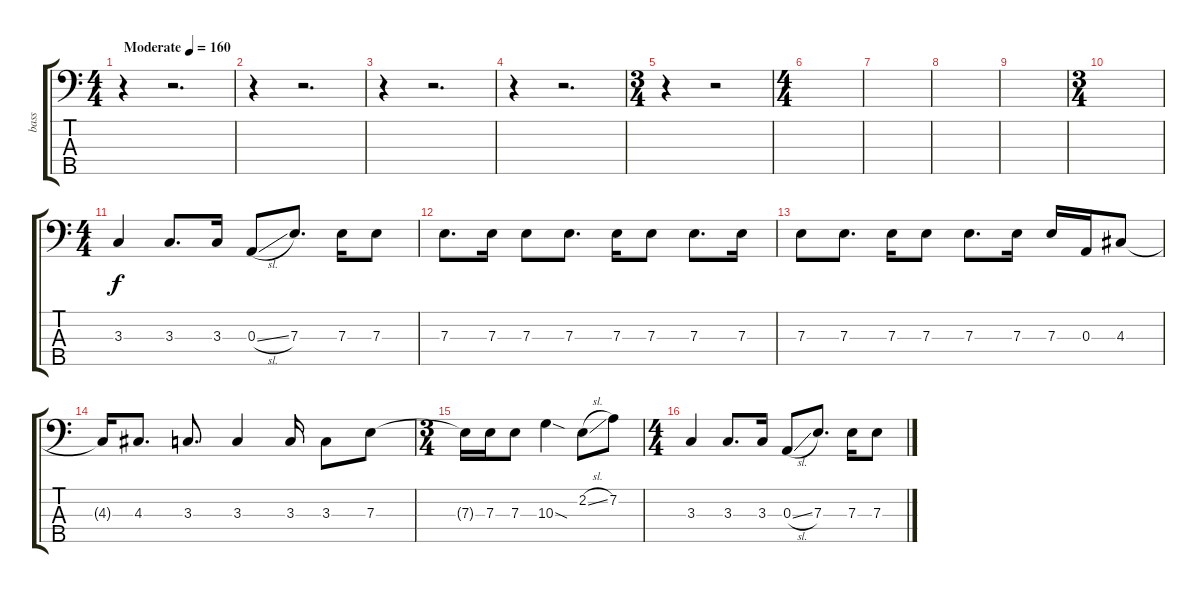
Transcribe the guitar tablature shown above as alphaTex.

\track ("bass" "bass") {instrument electricbassfinger}
\staff {score tabs}
\tuning (G2 D2 A1 E1 B0) {hide}
\ts (4 4)
\tempo (160 "Moderate")
\clef f4
\ks c
r.4{dy f instrument electricbassfinger} r.2{d} |
r.4 r.2{d} |
r.4 r.2{d} |
r.4 r.2{d} |
\ts (3 4)
r.4 r.2 |
\ts (4 4)
|
|
|
|
\ts (3 4)
|
\ts (4 4)
3.3.4 3.3.8{d} 3.3.16 0.3{sl}.8 7.3.8{d} 7.3.16 7.3.8 |
7.3.8{d} 7.3.16 7.3.8 7.3.8{d} 7.3.16 7.3.8 7.3.8{d} 7.3.16 |
7.3.8 7.3.8{d} 7.3.16 7.3.8 7.3.8{d} 7.3.16 7.3.16 0.3.16 4.3.8 |
4.3{t}.16 4.3.8{d} 3.3.8{d} 3.3.4 3.3.16 3.3.8 7.3.8 |
\ts (3 4)
7.3{t}.16 7.3.16 7.3.8 10.3{sod}.4 2.2{sl}.8 7.2.8 |
\ts (4 4)
3.3.4 3.3.8{d} 3.3.16 0.3{sl}.8 7.3.8{d} 7.3.16 7.3.8
